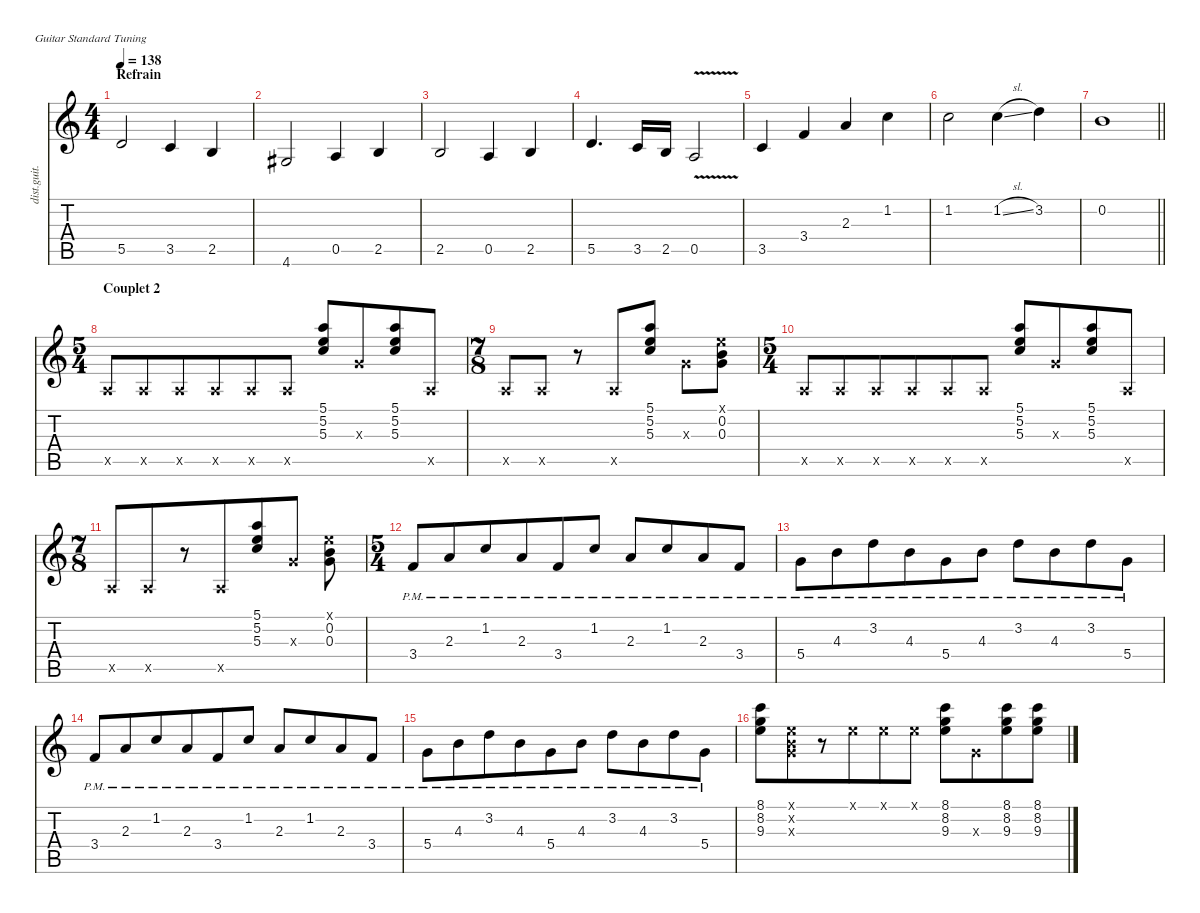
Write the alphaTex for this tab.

\defaultSystemsLayout 4
\hideDynamics
\bracketExtendMode nobrackets
\track ("Sylvain" "dist.guit.") {instrument distortionguitar}
\staff {score tabs}
\tuning (E4 B3 G3 D3 A2 E2)
\ts (4 4)
\beaming (8 2 2 2 2)
\section ("" "Refrain")
\tempo 138
\clef g2
\ks aminor
5.5.2{dy f beam Up} 3.5.4{beam Up} 2.5.4{beam Up} |
4.6{acc #}.2{beam Up} 0.5.4{beam Up} 2.5.4{beam Up} |
2.5.2{beam Up} 0.5.4{beam Up} 2.5.4{beam Up} |
5.5.4{d beam Up} 3.5.16{beam Up} 2.5.16{beam Up} 0.5{v}.2{beam Up} |
3.5.4{beam Up} 3.4.4{beam Up} 2.3.4{beam Up} 1.2.4{beam Down} |
1.2.2{beam Down} 1.2{sl}.4{beam Down} 3.2.4{beam Down} |
\barLineRight lightlight
0.2.1{beam Down} |
\ts (5 4)
\beaming (8 6 4)
\section ("" "Couplet 2")
0.5{x}.8{beam Up} 0.5{x}.8{beam Up} 0.5{x}.8{beam Up} 0.5{x}.8{beam Up} 0.5{x}.8{beam Up} 0.5{x}.8{beam Up} (5.3 5.2 5.1).8{beam Up} 0.3{x}.8{beam Up} (5.3 5.1 5.2).8{beam Up} 0.5{x}.8{beam Up} |
\ts (7 8)
\beaming (8 3 2 2)
0.5{x}.8{beam Up} 0.5{x}.8{beam Up} r.8{beam Down} 0.5{x}.8{beam Up} (5.3 5.2 5.1).8{beam Up} 0.3{x}.8{beam Down} (0.3 0.1{x} 0.2).8{beam Down} |
\ts (5 4)
\beaming (8 6 4)
0.5{x}.8{beam Up} 0.5{x}.8{beam Up} 0.5{x}.8{beam Up} 0.5{x}.8{beam Up} 0.5{x}.8{beam Up} 0.5{x}.8{beam Up} (5.3 5.2 5.1).8{beam Up} 0.3{x}.8{beam Up} (5.3 5.1 5.2).8{beam Up} 0.5{x}.8{beam Up} |
\ts (7 8)
\beaming (8 6 4)
0.5{x}.8{beam Up} 0.5{x}.8{beam Up} r.8{beam Up} 0.5{x}.8{beam Up} (5.3 5.2 5.1).8{beam Up} 0.3{x}.8{beam Up} (0.3 0.1{x} 0.2).8{beam Down} |
\ts (5 4)
\beaming (8 6 4)
3.4{pm}.8{beam Up} 2.3{pm}.8{beam Up} 1.2{pm}.8{beam Up} 2.3{pm}.8{beam Up} 3.4{pm}.8{beam Up} 1.2{pm}.8{beam Up} 2.3{pm}.8{beam Up} 1.2{pm}.8{beam Up} 2.3{pm}.8{beam Up} 3.4{pm}.8{beam Up} |
5.4{pm}.8{beam Down} 4.3{pm}.8{beam Down} 3.2{pm}.8{beam Down} 4.3{pm}.8{beam Down} 5.4{pm}.8{beam Down} 4.3{pm}.8{beam Down} 3.2{pm}.8{beam Down} 4.3{pm}.8{beam Down} 3.2{pm}.8{beam Down} 5.4{pm}.8{beam Down} |
3.4{pm}.8{beam Up} 2.3{pm}.8{beam Up} 1.2{pm}.8{beam Up} 2.3{pm}.8{beam Up} 3.4{pm}.8{beam Up} 1.2{pm}.8{beam Up} 2.3{pm}.8{beam Up} 1.2{pm}.8{beam Up} 2.3{pm}.8{beam Up} 3.4{pm}.8{beam Up} |
5.4{pm}.8{beam Down} 4.3{pm}.8{beam Down} 3.2{pm}.8{beam Down} 4.3{pm}.8{beam Down} 5.4{pm}.8{beam Down} 4.3{pm}.8{beam Down} 3.2{pm}.8{beam Down} 4.3{pm}.8{beam Down} 3.2{pm}.8{beam Down} 5.4{pm}.8{beam Down} |
(8.1 8.2 9.3).8{beam Down} (0.3{x} 0.2{x} 0.1{x}).8{beam Down} r.8{beam Down} 0.1{x}.8{beam Down} 0.1{x}.8{beam Down} 0.1{x}.8{beam Down} (8.1 8.2 9.3).8{beam Down} 0.3{x}.8{beam Down} (9.3 8.2 8.1).8{beam Down} (8.1 8.2 9.3).8{beam Down}
